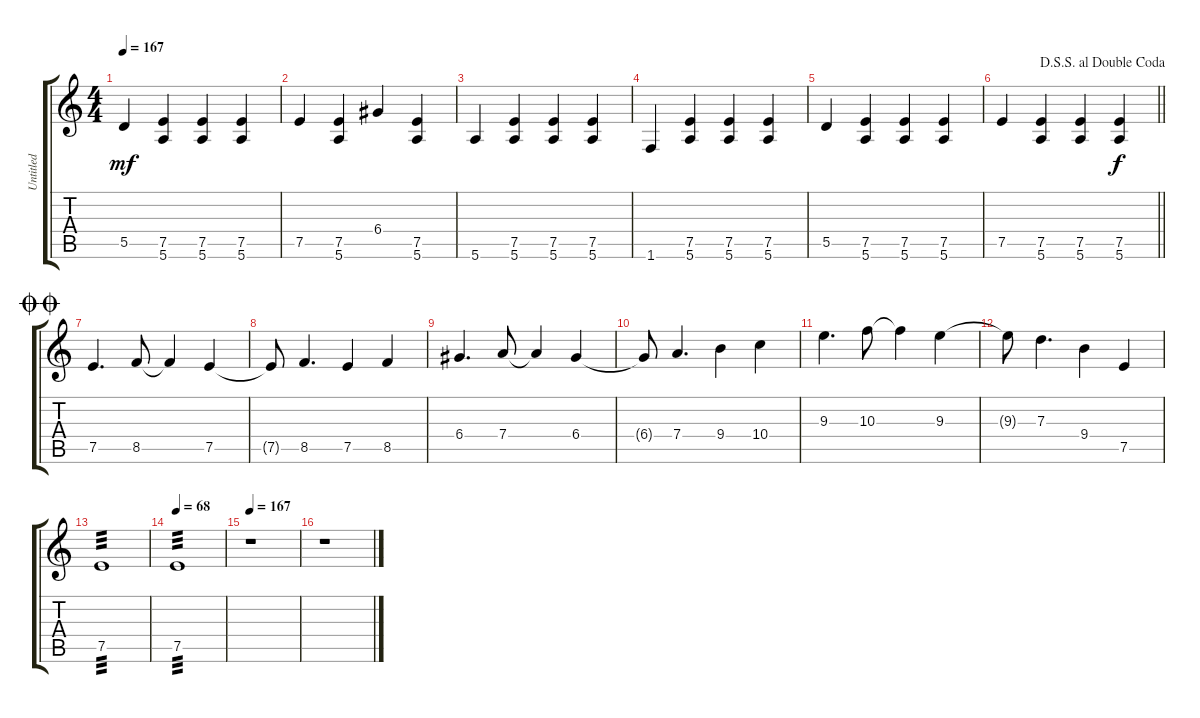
\track ("Untitled" "Untitled") {instrument distortionguitar}
\staff {score tabs}
\tuning (E4 B3 G3 D3 A2 E2) {hide}
\ts (4 4)
\tempo 167
\clef g2
\ks c
5.5.4{dy mf} (7.5 5.6).4 (7.5 5.6).4 (7.5 5.6).4 |
7.5.4 (7.5 5.6).4 6.4.4 (7.5 5.6).4 |
5.6.4 (7.5 5.6).4 (7.5 5.6).4 (7.5 5.6).4 |
1.6.4 (7.5 5.6).4 (7.5 5.6).4 (7.5 5.6).4 |
5.5.4 (7.5 5.6).4 (7.5 5.6).4 (7.5 5.6).4 |
\jump dalsegnosegnoaldoublecoda
\barLineRight lightlight
7.5.4 (7.5 5.6).4 (7.5 5.6).4 (7.5 5.6).4{dy f} |
\jump doublecoda
7.5.4{d} 8.5.8 8.5{t}.4 7.5.4 |
7.5{t}.8 8.5.4{d} 7.5.4 8.5.4 |
6.4.4{d} 7.4.8 7.4{t}.4 6.4.4 |
6.4{t}.8 7.4.4{d} 9.4.4 10.4.4 |
9.3.4{d} 10.3.8 10.3{t}.4 9.3.4 |
9.3{t}.8 7.3.4{d} 9.4.4 7.5.4 |
7.5.1{tp 3} |
\tempo 68
7.5.1{tp 3} |
\tempo 167
r.1 |
r.1
